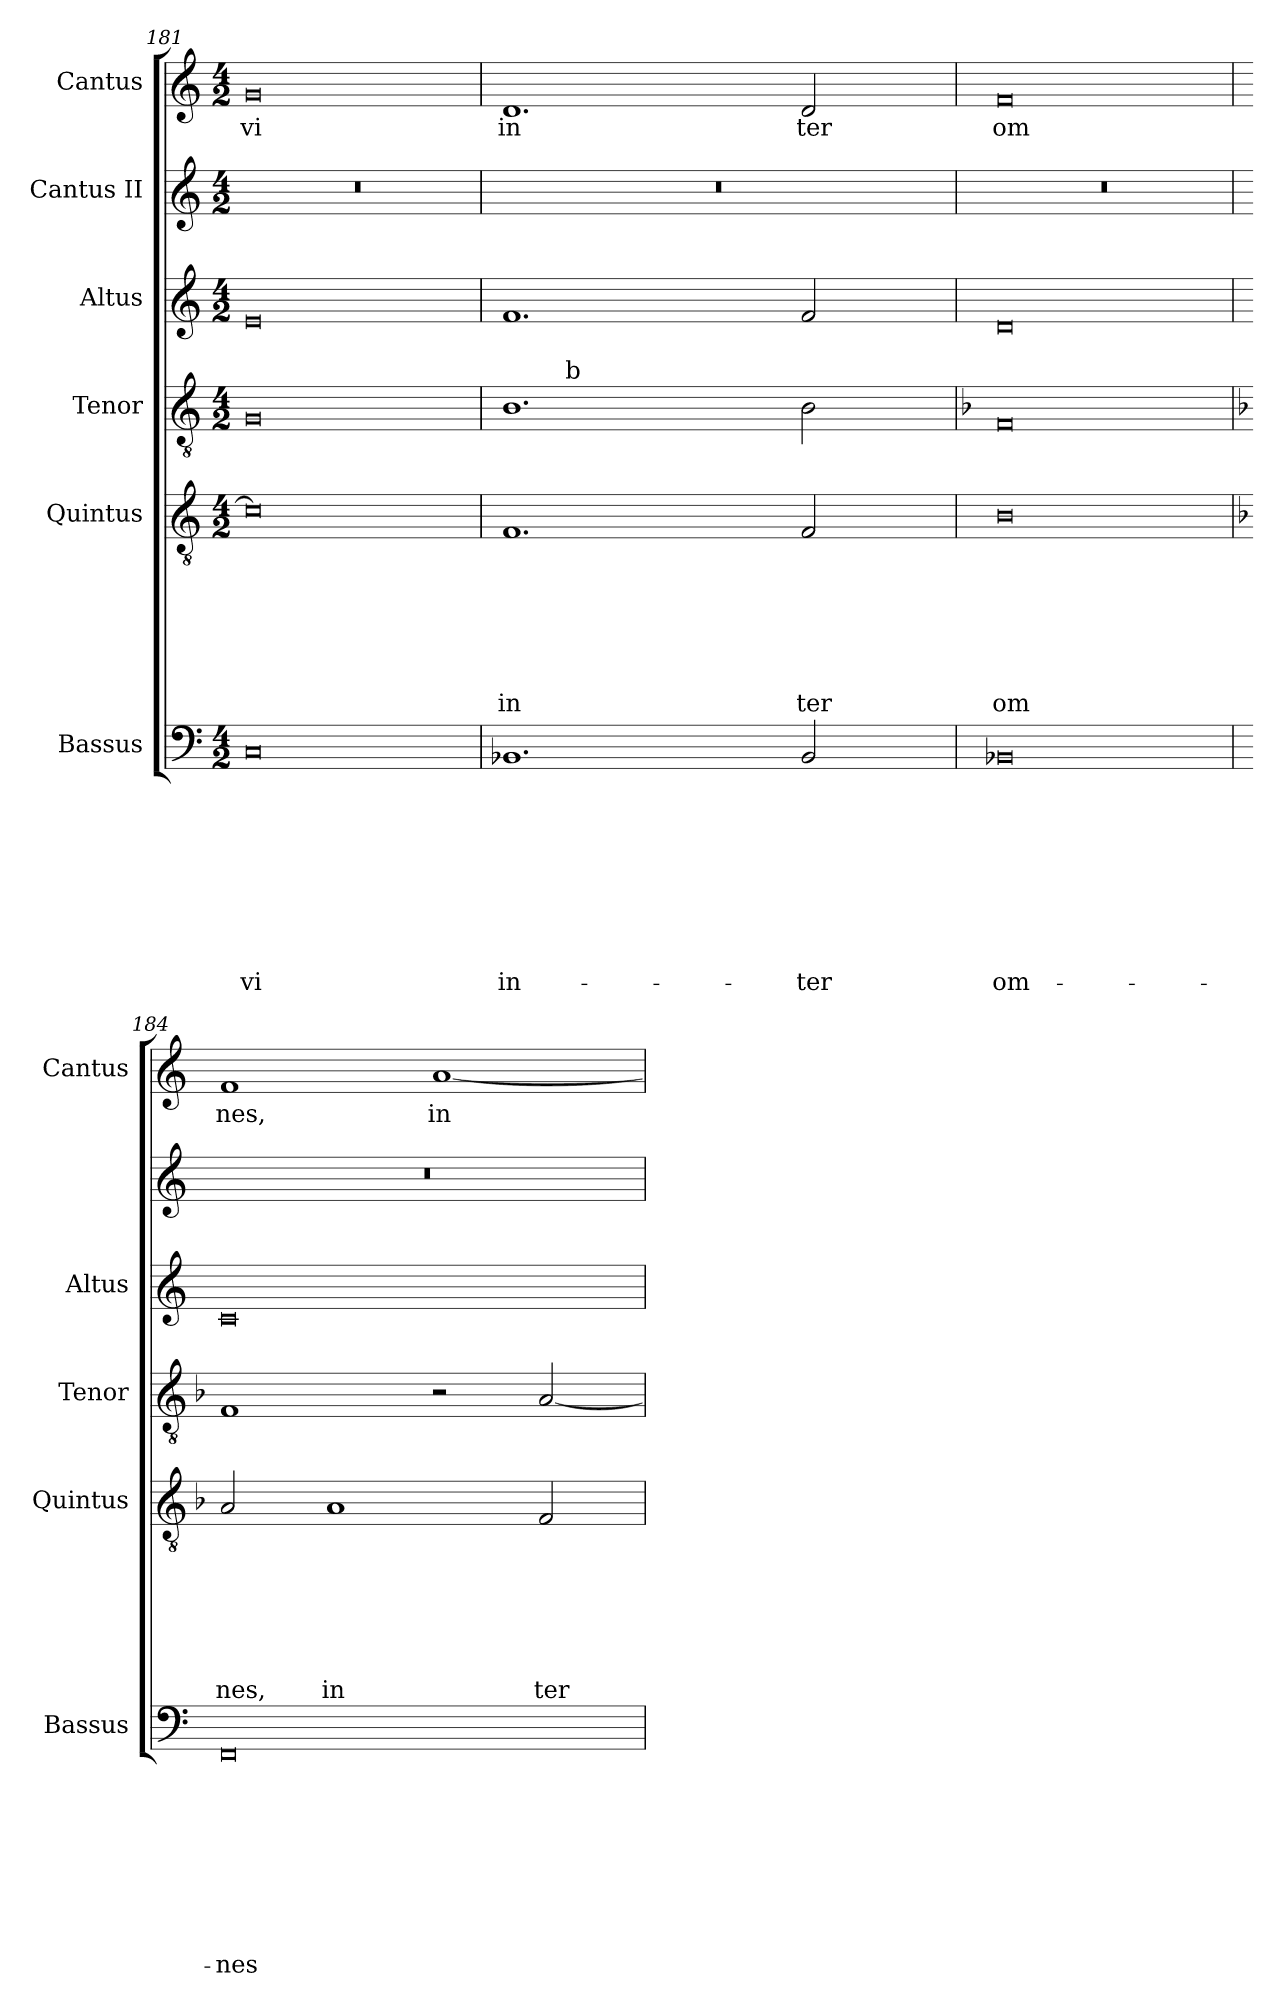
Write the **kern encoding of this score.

**kern	**text	**text	**text	**text	**text	**text	**text	**text	**text	**kern	**text	**text	**text	**text	**text	**text	**text	**kern	**kern	**kern	**kern	**text
*part6	*part6	*part6	*part6	*part6	*part6	*part6	*part6	*part6	*part6	*part5	*part5	*part5	*part5	*part5	*part5	*part5	*part5	*part4	*part3	*part2	*part1	*part1
*staff6	*staff6	*staff6	*staff6	*staff6	*staff6	*staff6	*staff6	*staff6	*staff6	*staff5	*staff5	*staff5	*staff5	*staff5	*staff5	*staff5	*staff5	*staff4	*staff3	*staff2	*staff1	*staff1
*I"Bassus	*	*	*	*	*	*	*	*	*	*I"Quintus	*	*	*	*	*	*	*	*I"Tenor	*I"Altus	*I"Cantus II	*I"Cantus	*
*I'Bassus	*	*	*	*	*	*	*	*	*	*I'Quintus	*	*	*	*	*	*	*	*I'Tenor	*I'Altus	*	*I'Cantus	*
*clefF4	*	*	*	*	*	*	*	*	*	*clefGv2	*	*	*	*	*	*	*	*clefGv2	*clefG2	*clefG2	*clefG2	*
*k[]	*	*	*	*	*	*	*	*	*	*k[]	*	*	*	*	*	*	*	*k[]	*k[]	*k[]	*k[]	*
*C:	*	*	*	*	*	*	*	*	*	*C:	*	*	*	*	*	*	*	*C:	*C:	*C:	*C:	*
*M4/2	*	*	*	*	*	*	*	*	*	*M4/2	*	*	*	*	*	*	*	*M4/2	*M4/2	*M4/2	*M4/2	*
=181	=181	=181	=181	=181	=181	=181	=181	=181	=181	=181	=181	=181	=181	=181	=181	=181	=181	=181	=181	=181	=181	=181
!	!	!	!	!	!	!	!	!	!LO:LY:b	!	!	!	!	!	!	!	!	!	!	!	!	!LO:LY:b
0C	.	.	.	.	.	.	.	.	-vi	0c]	.	.	.	.	.	.	.	0G	0e	0r	0g	vi
=182	=182	=182	=182	=182	=182	=182	=182	=182	=182	=182	=182	=182	=182	=182	=182	=182	=182	=182	=182	=182	=182	=182
!	!	!	!	!	!	!	!	!	!LO:LY:b	!	!	!	!	!	!	!	!LO:LY:b	!	!	!	!	!LO:LY:b
*	*	*	*	*	*	*	*	*	*	*	*	*	*	*	*	*	*	*^	*	*	*	*
1.BB-X	.	.	.	.	.	.	.	.	in-	1.F	.	.	.	.	.	.	in	1.B	8ryy	1.f	0r	1.d	in
.	.	.	.	.	.	.	.	.	.	.	.	.	.	.	.	.	.	.	32ryy	.	.	.	.
!	!	!	!	!	!	!	!	!	!	!	!	!	!	!	!	!	!	!	!LO:TX:a:t=b	!	!	!	!
.	.	.	.	.	.	.	.	.	.	.	.	.	.	.	.	.	.	.	1ryy	.	.	.	.
.	.	.	.	.	.	.	.	.	.	.	.	.	.	.	.	.	.	.	2ryy	.	.	.	.
!	!	!	!	!	!	!	!	!	!LO:LY:b	!	!	!	!	!	!	!	!LO:LY:b	!	!	!	!	!	!LO:LY:b
2BB-/	.	.	.	.	.	.	.	.	-ter	2F/	.	.	.	.	.	.	ter	2B\	.	2f/	.	2d/	ter
.	.	.	.	.	.	.	.	.	.	.	.	.	.	.	.	.	.	.	4ryy	.	.	.	.
.	.	.	.	.	.	.	.	.	.	.	.	.	.	.	.	.	.	.	16.ryy	.	.	.	.
*	*	*	*	*	*	*	*	*	*	*	*	*	*	*	*	*	*	*v	*v	*	*	*	*
=183	=183	=183	=183	=183	=183	=183	=183	=183	=183	=183	=183	=183	=183	=183	=183	=183	=183	=183	=183	=183	=183	=183
*	*	*	*	*	*	*	*	*	*	*	*	*	*	*	*	*	*	*k[b-]	*	*	*	*
*	*	*	*	*	*	*	*	*	*	*	*	*	*	*	*	*	*	*F:	*	*	*	*
*	*	*	*	*	*	*	*	*	*	*	*	*	*	*	*	*	*	*^	*	*	*	*
!	!	!	!	!	!	!	!	!	!LO:LY:b	!	!	!	!	!	!	!	!LO:LY:b	!	!	!	!	!	!LO:LY:b
*	*	*	*	*	*	*	*	*	*	*	*	*	*	*	*	*	*	*v	*v	*	*	*	*
0BB-X	.	.	.	.	.	.	.	.	om-	0B	.	.	.	.	.	.	om	0F	0d	0r	0f	om
=184	=184	=184	=184	=184	=184	=184	=184	=184	=184	=184	=184	=184	=184	=184	=184	=184	=184	=184	=184	=184	=184	=184
*	*	*	*	*	*	*	*	*	*	*k[b-]	*	*	*	*	*	*	*	*	*	*	*	*
*	*	*	*	*	*	*	*	*	*	*F:	*	*	*	*	*	*	*	*	*	*	*	*
!	!	!	!	!	!	!	!	!	!LO:LY:b	!	!	!	!	!	!	!	!LO:LY:b	!	!	!	!	!LO:LY:b
0FF	.	.	.	.	.	.	.	.	-nes	2A/	.	.	.	.	.	.	nes,	1F	0c	0r	1f	nes,
!	!	!	!	!	!	!	!	!	!	!	!	!	!	!	!	!	!LO:LY:b	!	!	!	!	!
.	.	.	.	.	.	.	.	.	.	1A	.	.	.	.	.	.	in	.	.	.	.	.
!	!	!	!	!	!	!	!	!	!	!	!	!	!	!	!	!	!	!	!	!	!	!LO:LY:b
.	.	.	.	.	.	.	.	.	.	.	.	.	.	.	.	.	.	2r	.	.	[<1a	in
!	!	!	!	!	!	!	!	!	!	!	!	!	!	!	!	!	!LO:LY:b	!	!	!	!	!
.	.	.	.	.	.	.	.	.	.	2F/	.	.	.	.	.	.	ter	[<2A/	.	.	.	.
=	=	=	=	=	=	=	=	=	=	=	=	=	=	=	=	=	=	=	=	=	=	=
*-	*-	*-	*-	*-	*-	*-	*-	*-	*-	*-	*-	*-	*-	*-	*-	*-	*-	*-	*-	*-	*-	*-
